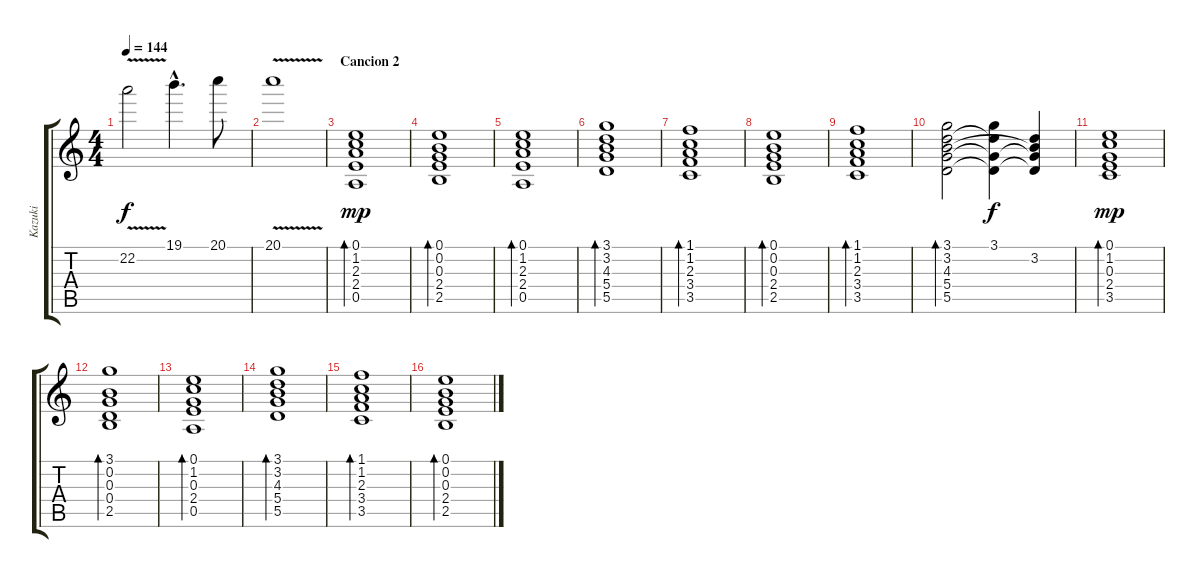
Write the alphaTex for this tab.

\track ("Kazuki" "Kazuki") {instrument electricguitarclean}
\staff {score tabs}
\tuning (E4 B3 G3 D3 A2 E2) {hide}
\ts (4 4)
\tempo 144
\clef g2
\ks c
22.2{v}.2{dy f} 19.1{hac}.4{d} 20.1.8 |
20.1{v}.1 |
\section ("" "Cancion 2")
(0.1 1.2 2.3 2.4 0.5).1{bd 240 dy mp instrument electricguitarclean} |
(0.1 0.2 0.3 2.4 2.5).1{bd 240} |
(0.1 1.2 2.3 2.4 0.5).1{bd 240} |
(3.1 3.2 4.3 5.4 5.5).1{bd 240} |
(1.1 1.2 2.3 3.4 3.5).1{bd 240} |
(0.1 0.2 0.3 2.4 2.5).1{bd 240} |
(1.1 1.2 2.3 3.4 3.5).1{bd 240} |
(3.1 3.2 4.3 5.4 5.5).2{bd 240} (3.1 3.2{t} 5.4{t} 5.5{t}).4{dy f} (3.2 4.3{t} 5.4{t} 5.5{t}).4 |
(0.1 1.2 0.3 2.4 3.5).1{bd 240 dy mp} |
(3.1 0.2 0.3 0.4 2.5).1{bd 240} |
(0.1 1.2 0.3 2.4 0.5).1{bd 240} |
(3.1 3.2 4.3 5.4 5.5).1{bd 240} |
(1.1 1.2 2.3 3.4 3.5).1{bd 240} |
(0.1 0.2 0.3 2.4 2.5).1{bd 240}
